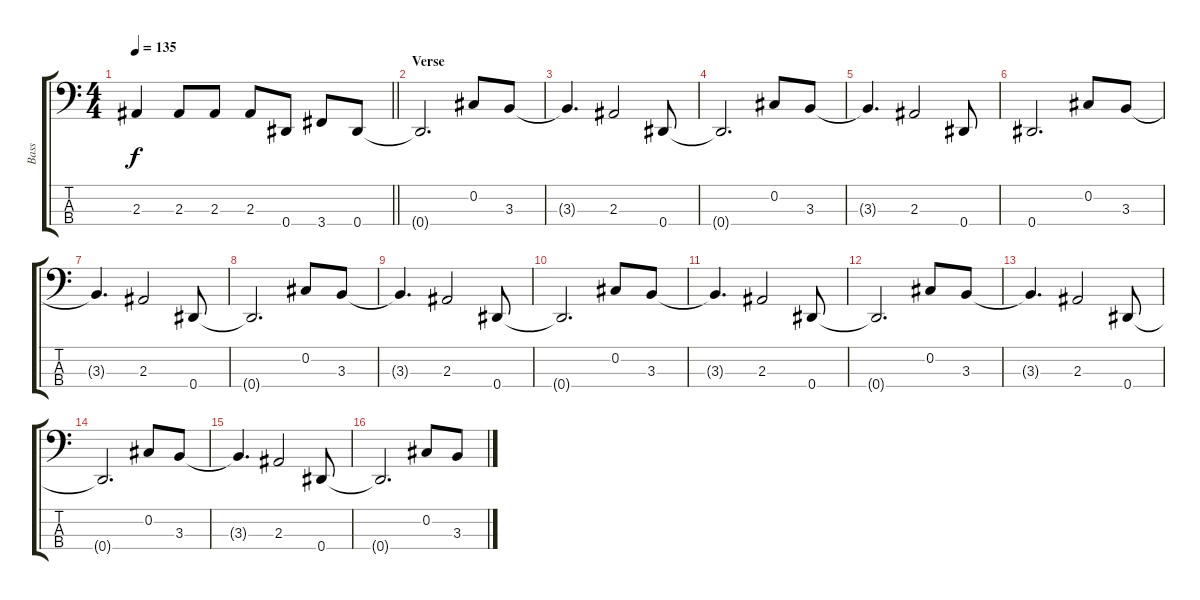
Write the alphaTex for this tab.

\track ("Bass" "Bass") {instrument electricbassfinger}
\staff {score tabs}
\tuning (Gb2 Db2 Ab1 Eb1) {hide}
\ts (4 4)
\tempo 135
\clef f4
\barLineRight lightlight
\ks c
2.3.4{dy f} 2.3.8 2.3.8 2.3.8 0.4.8 3.4.8 0.4.8 |
\section ("" "Verse")
0.4{t}.2{d} 0.2.8 3.3.8 |
3.3{t}.4{d} 2.3.2 0.4.8 |
0.4{t}.2{d} 0.2.8 3.3.8 |
3.3{t}.4{d} 2.3.2 0.4.8 |
0.4.2{d} 0.2.8 3.3.8 |
3.3{t}.4{d} 2.3.2 0.4.8 |
0.4{t}.2{d} 0.2.8 3.3.8 |
3.3{t}.4{d} 2.3.2 0.4.8 |
0.4{t}.2{d} 0.2.8 3.3.8 |
3.3{t}.4{d} 2.3.2 0.4.8 |
0.4{t}.2{d} 0.2.8 3.3.8 |
3.3{t}.4{d} 2.3.2 0.4.8 |
0.4{t}.2{d} 0.2.8 3.3.8 |
3.3{t}.4{d} 2.3.2 0.4.8 |
0.4{t}.2{d} 0.2.8 3.3.8
